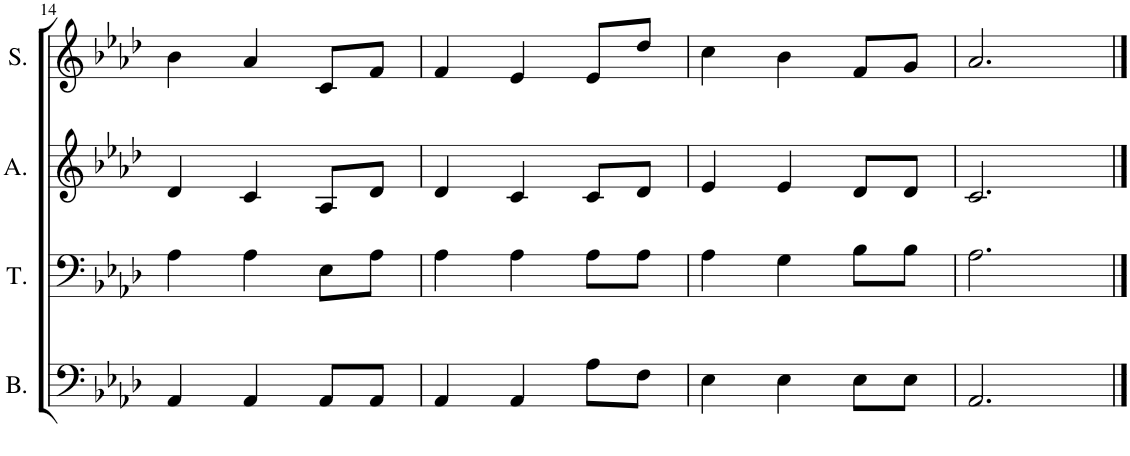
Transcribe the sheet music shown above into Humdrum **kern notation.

**kern	**kern	**kern	**kern
*part4	*part3	*part2	*part1
*staff4	*staff3	*staff2	*staff1
*I"Bass	*I"Tenor	*I"Alto	*I"Soprano
*I'B.	*I'T.	*I'A.	*I'S.
!!LO:PB:g=z
*clefF4	*clefF4	*clefG2	*clefG2
*k[b-e-a-d-]	*k[b-e-a-d-]	*k[b-e-a-d-]	*k[b-e-a-d-]
*M3/4	*M3/4	*M3/4	*M3/4
=14	=14	=14	=14
4AA-/	4A-\	4d-/	4b-\
4AA-/	4A-\	4c/	4a-/
8AA-/L	8E-\L	8A-/L	8c/L
8AA-/J	8A-\J	8d-/J	8f/J
=15	=15	=15	=15
4AA-/	4A-\	4d-/	4f/
4AA-/	4A-\	4c/	4e-/
8A-\L	8A-\L	8c/L	8e-/L
8F\J	8A-\J	8d-/J	8dd-/J
=16	=16	=16	=16
4E-\	4A-\	4e-/	4cc\
4E-\	4G\	4e-/	4b-\
8E-\L	8B-\L	8d-/L	8f/L
8E-\J	8B-\J	8d-/J	8g/J
=17	=17	=17	=17
2.AA-/	2.A-\	2.c/	2.a-/
==	==	==	==
*-	*-	*-	*-
